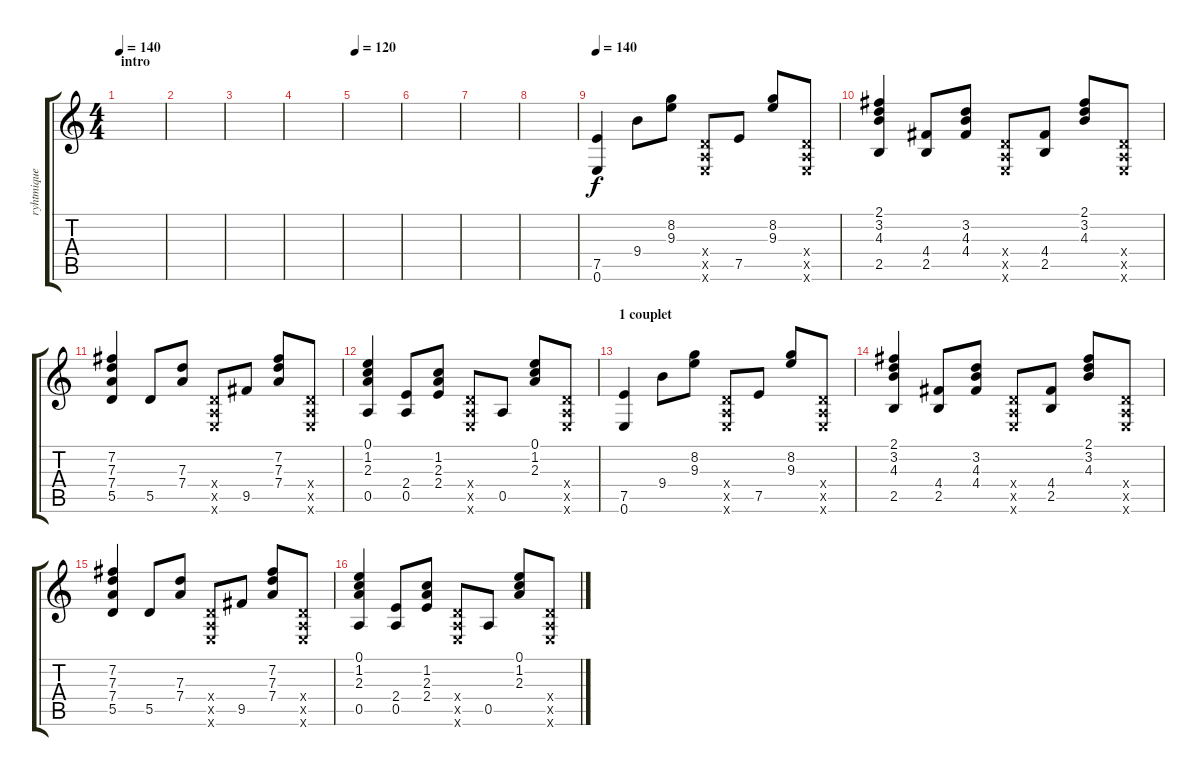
\track ("ryhtmique" "ryhtmique") {instrument acousticguitarnylon}
\staff {score tabs}
\tuning (E4 B3 G3 D3 A2 E2) {hide}
\ts (4 4)
\section ("" "intro")
\tempo 140
\tempo 120
\tempo 140
\clef g2
\ks c
|
|
|
|
\tempo 120
|
|
|
|
\tempo 140
(7.5 0.6).4{volume 10} 9.4.8 (8.2 9.3).8 (0.4{x} 0.5{x} 0.6{x}).8 7.5.8 (8.2 9.3).8 (0.4{x} 0.5{x} 0.6{x}).8 |
(2.1 3.2 4.3 2.5).4 (4.4 2.5).8 (3.2 4.3 4.4).8 (0.4{x} 0.5{x} 0.6{x}).8 (4.4 2.5).8 (2.1 3.2 4.3).8 (0.4{x} 0.5{x} 0.6{x}).8 |
(7.2 7.3 7.4 5.5).4 5.5.8 (7.3 7.4).8 (0.4{x} 0.5{x} 0.6{x}).8 9.5.8 (7.2 7.3 7.4).8 (0.4{x} 0.5{x} 0.6{x}).8 |
(0.1 1.2 2.3 0.5).4 (2.4 0.5).8 (1.2 2.3 2.4).8 (0.4{x} 0.5{x} 0.6{x}).8 0.5.8 (0.1 1.2 2.3).8 (0.4{x} 0.5{x} 0.6{x}).8 |
\section ("" "1 couplet")
(7.5 0.6).4 9.4.8 (8.2 9.3).8 (0.4{x} 0.5{x} 0.6{x}).8 7.5.8 (8.2 9.3).8 (0.4{x} 0.5{x} 0.6{x}).8 |
(2.1 3.2 4.3 2.5).4 (4.4 2.5).8 (3.2 4.3 4.4).8 (0.4{x} 0.5{x} 0.6{x}).8 (4.4 2.5).8 (2.1 3.2 4.3).8 (0.4{x} 0.5{x} 0.6{x}).8 |
(7.2 7.3 7.4 5.5).4 5.5.8 (7.3 7.4).8 (0.4{x} 0.5{x} 0.6{x}).8 9.5.8 (7.2 7.3 7.4).8 (0.4{x} 0.5{x} 0.6{x}).8 |
(0.1 1.2 2.3 0.5).4 (2.4 0.5).8 (1.2 2.3 2.4).8 (0.4{x} 0.5{x} 0.6{x}).8 0.5.8 (0.1 1.2 2.3).8 (0.4{x} 0.5{x} 0.6{x}).8
